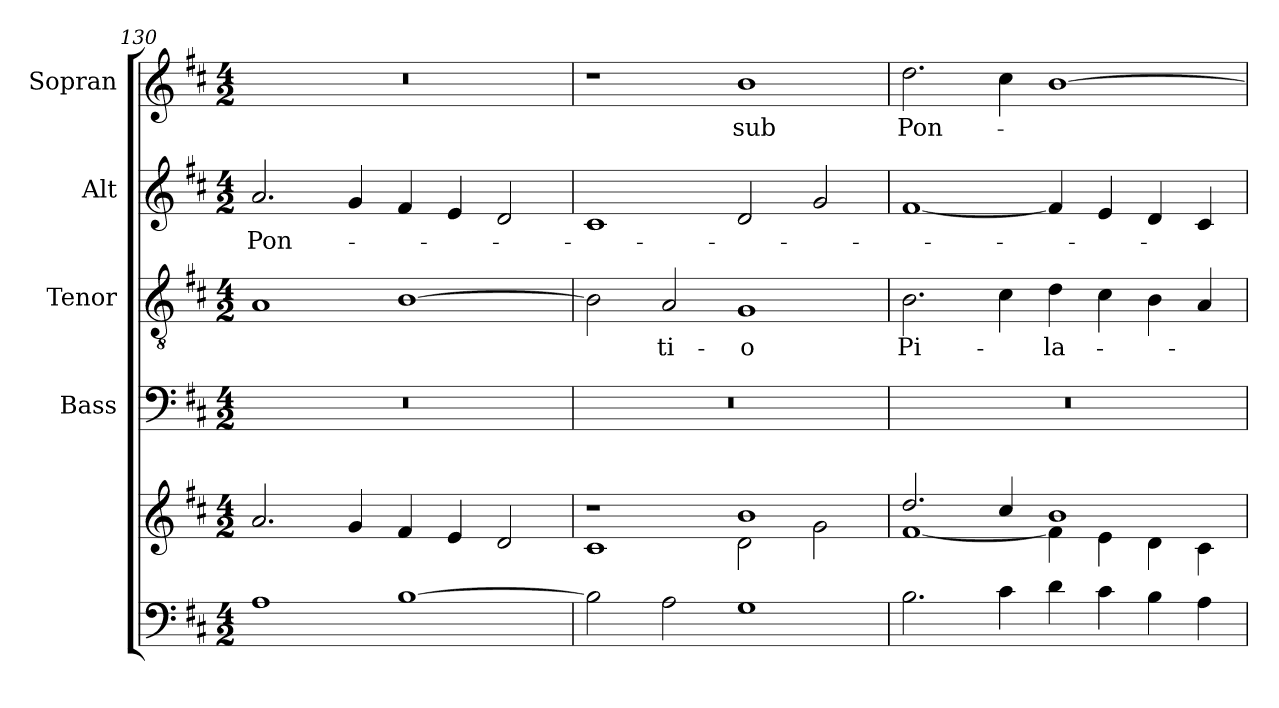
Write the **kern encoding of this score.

**kern	**kern	**kern	**kern	**text	**kern	**text	**kern	**text
*part5	*part5	*part4	*part3	*part3	*part2	*part2	*part1	*part1
*staff6	*staff5	*staff4	*staff3	*staff3	*staff2	*staff2	*staff1	*staff1
*	*	*I"Bass	*I"Tenor	*	*I"Alt	*	*I"Sopran	*
*	*	*I'B.	*I'T.	*	*I'A.	*	*I'S.	*
*clefF4	*clefG2	*clefF4	*clefGv2	*	*clefG2	*	*clefG2	*
*k[f#c#]	*k[f#c#]	*k[f#c#]	*k[f#c#]	*	*k[f#c#]	*	*k[f#c#]	*
*D:	*D:	*D:	*D:	*	*D:	*	*D:	*
*M4/2	*M4/2	*M4/2	*M4/2	*	*M4/2	*	*M4/2	*
=130	=130	=130	=130	=130	=130	=130	=130	=130
!	!	!	!	!	!	!LO:LY:b	!	!
1A	2.a/	0r	1A	.	2.a/	Pon-	0r	.
.	4g/	.	.	.	4g/	.	.	.
[1B	4f#/	.	[1B	.	4f#/	.	.	.
.	4e/	.	.	.	4e/	.	.	.
.	2d/	.	.	.	2d/	.	.	.
!!LO:PB:g=z
=131	=131	=131	=131	=131	=131	=131	=131	=131
*	*^	*	*	*	*	*	*	*
2B\]	1r	1c#	0r	2B\]	.	1c#	.	1r	.
!	!	!	!	!	!LO:LY:b	!	!	!	!
2A\	.	.	.	2A/	-ti-	.	.	.	.
!	!	!	!	!	!LO:LY:b	!	!	!	!LO:LY:b
1G	1b	2d\	.	1G	-o	2d/	.	1b	sub
.	.	2g\	.	.	.	2g/	.	.	.
=132	=132	=132	=132	=132	=132	=132	=132	=132	=132
!	!	!	!	!	!LO:LY:b	!	!	!	!LO:LY:b
2.B\	2.dd/	[<1f#	0r	2.B\	Pi-	[1f#	.	2.dd\	Pon-
4c#\	4cc#/	.	.	4c#\	.	.	.	4cc#\	.
!	!	!	!	!	!LO:LY:b	!	!	!	!
4d\	1b	4f#\]	.	4d\	-la-	4f#/]	.	[1b	.
4c#\	.	4e\	.	4c#\	.	4e/	.	.	.
4B\	.	4d\	.	4B\	.	4d/	.	.	.
4A\	.	4c#\	.	4A/	.	4c#/	.	.	.
*	*v	*v	*	*	*	*	*	*	*
=	=	=	=	=	=	=	=	=
*-	*-	*-	*-	*-	*-	*-	*-	*-
